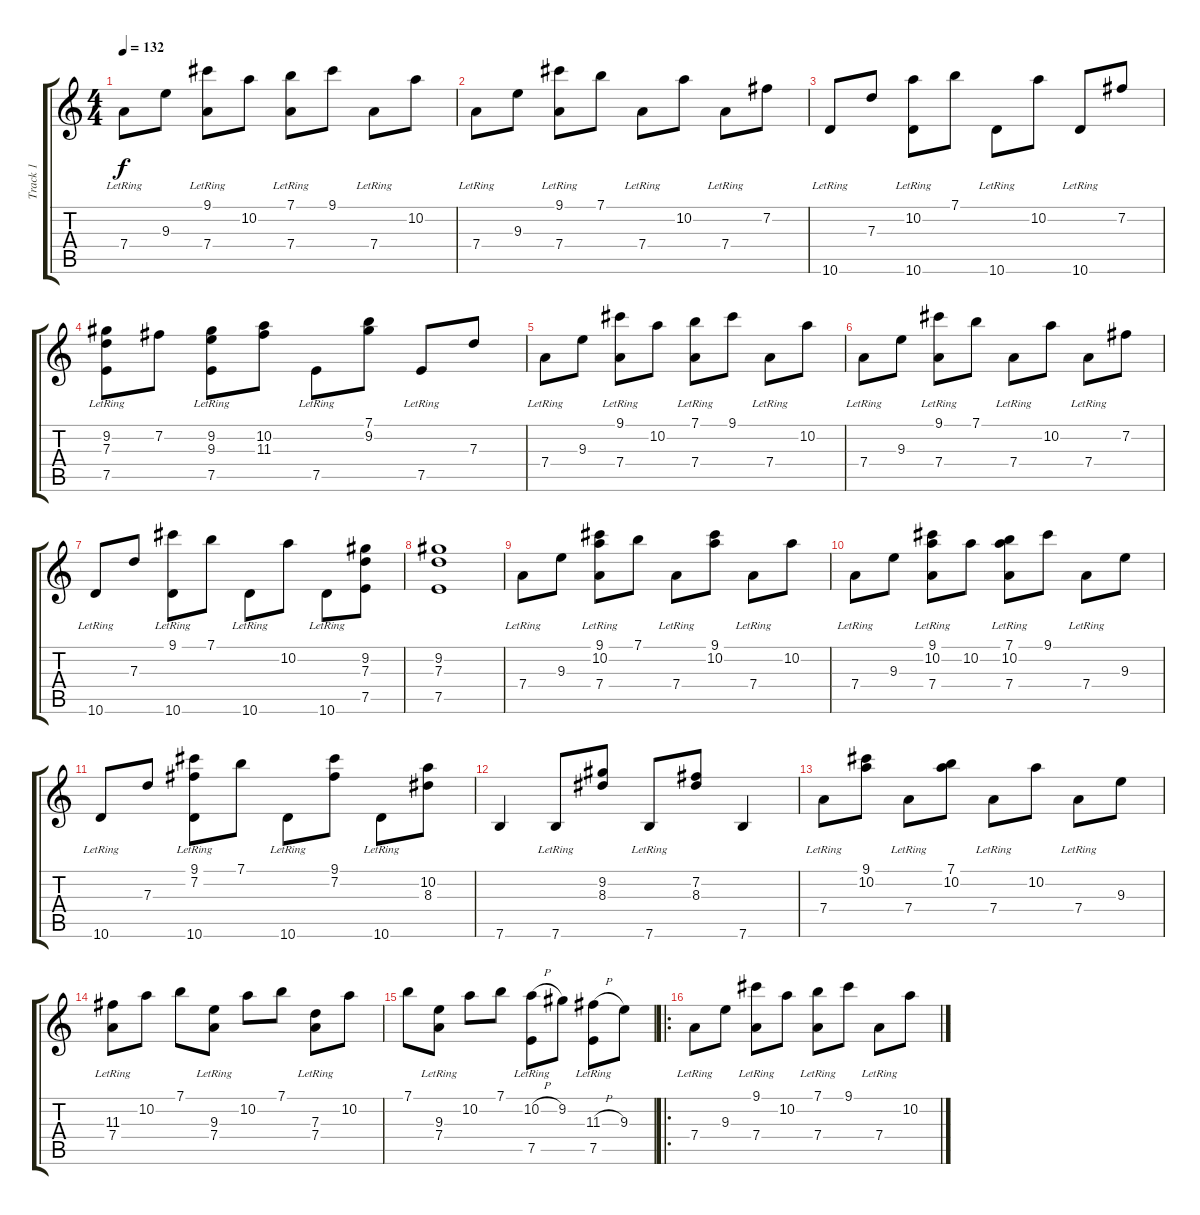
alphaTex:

\track ("Track 1" "Track 1") {instrument acousticguitarnylon}
\staff {score tabs}
\tuning (E4 B3 G3 D3 A2 E2) {hide}
\ts (4 4)
\tempo 132
\clef g2
\ks c
7.4{lr}.8{dy f instrument acousticguitarnylon} 9.3.8 (9.1 7.4{lr}).8 10.2.8 (7.1 7.4{lr}).8 9.1.8 7.4{lr}.8 10.2.8 |
7.4{lr}.8 9.3.8 (9.1 7.4{lr}).8 7.1.8 7.4{lr}.8 10.2.8 7.4{lr}.8 7.2.8 |
10.6{lr}.8 7.3.8 (10.2 10.6{lr}).8 7.1.8 10.6{lr}.8 10.2.8 10.6{lr}.8 7.2.8 |
(9.2 7.3 7.5{lr}).8 7.2.8 (9.2 9.3 7.5{lr}).8 (10.2 11.3).8 7.5{lr}.8 (7.1 9.2).8 7.5{lr}.8 7.3.8 |
7.4{lr}.8 9.3.8 (9.1 7.4{lr}).8 10.2.8 (7.1 7.4{lr}).8 9.1.8 7.4{lr}.8 10.2.8 |
7.4{lr}.8 9.3.8 (9.1 7.4{lr}).8 7.1.8 7.4{lr}.8 10.2.8 7.4{lr}.8 7.2.8 |
10.6{lr}.8 7.3.8 (9.1 10.6{lr}).8 7.1.8 10.6{lr}.8 10.2.8 10.6{lr}.8 (9.2 7.3 7.5).8 |
(9.2 7.3 7.5).1 |
7.4{lr}.8 9.3.8 (9.1 10.2 7.4{lr}).8 7.1.8 7.4{lr}.8 (9.1 10.2).8 7.4{lr}.8 10.2.8 |
7.4{lr}.8 9.3.8 (9.1 10.2 7.4{lr}).8 10.2.8 (7.1 10.2 7.4{lr}).8 9.1.8 7.4{lr}.8 9.3.8 |
10.6{lr}.8 7.3.8 (9.1 7.2 10.6{lr}).8 7.1.8 10.6{lr}.8 (9.1 7.2).8 10.6{lr}.8 (10.2 8.3).8 |
7.6.4 7.6{lr}.8 (9.2 8.3).8 7.6{lr}.8 (7.2 8.3).8 7.6.4 |
7.4{lr}.8 (9.1 10.2).8 7.4{lr}.8 (7.1 10.2).8 7.4{lr}.8 10.2.8 7.4{lr}.8 9.3.8 |
(11.3 7.4{lr}).8 10.2.8 7.1.8 (9.3 7.4{lr}).8 10.2.8 7.1.8 (7.3 7.4{lr}).8 10.2.8 |
7.1.8 (9.3 7.4{lr}).8 10.2.8 7.1.8 (10.2{h} 7.5{lr}).8 9.2.8 (11.3{h} 7.5{lr}).8 9.3.8 |
\ro
7.4{lr}.8 9.3.8 (9.1 7.4{lr}).8 10.2.8 (7.1 7.4{lr}).8 9.1.8 7.4{lr}.8 10.2.8
